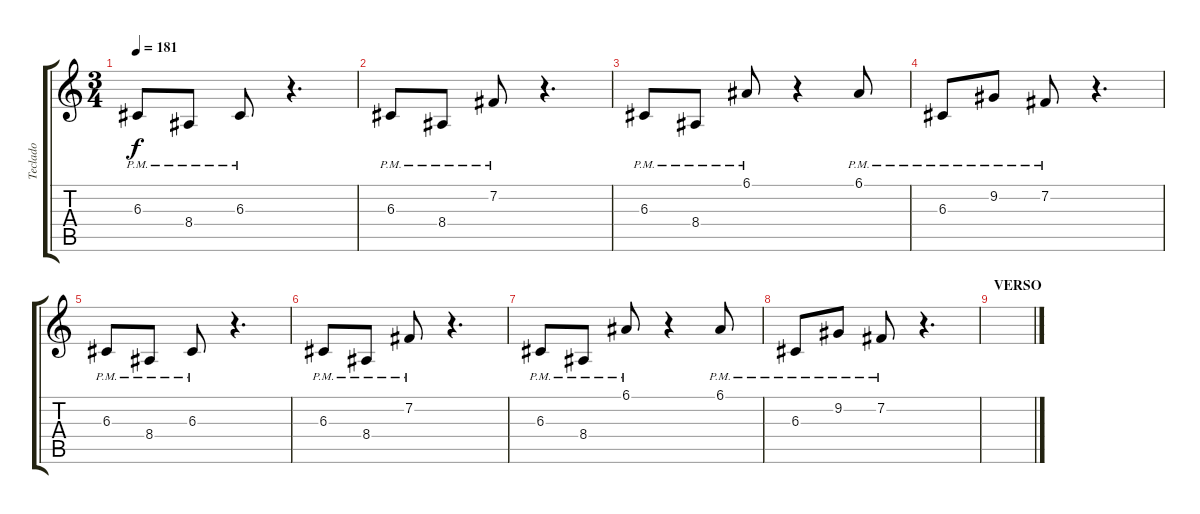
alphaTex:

\track ("Teclado" "Teclado") {instrument lead1square}
\staff {score tabs}
\tuning (E4 B3 G3 D3 A2 E2) {hide}
\ts (3 4)
\tempo 181
\clef g2
\ks c
6.3{pm}.8{dy f} 8.4{pm}.8 6.3{pm}.8 r.4{d} |
6.3{pm}.8 8.4{pm}.8 7.2{pm}.8 r.4{d} |
6.3{pm}.8 8.4{pm}.8 6.1{pm}.8 r.4 6.1{pm}.8 |
6.3{pm}.8 9.2{pm}.8 7.2{pm}.8 r.4{d} |
6.3{pm}.8 8.4{pm}.8 6.3{pm}.8 r.4{d} |
6.3{pm}.8 8.4{pm}.8 7.2{pm}.8 r.4{d} |
6.3{pm}.8 8.4{pm}.8 6.1{pm}.8 r.4 6.1{pm}.8 |
6.3{pm}.8 9.2{pm}.8 7.2{pm}.8 r.4{d} |
\section ("" "VERSO")
